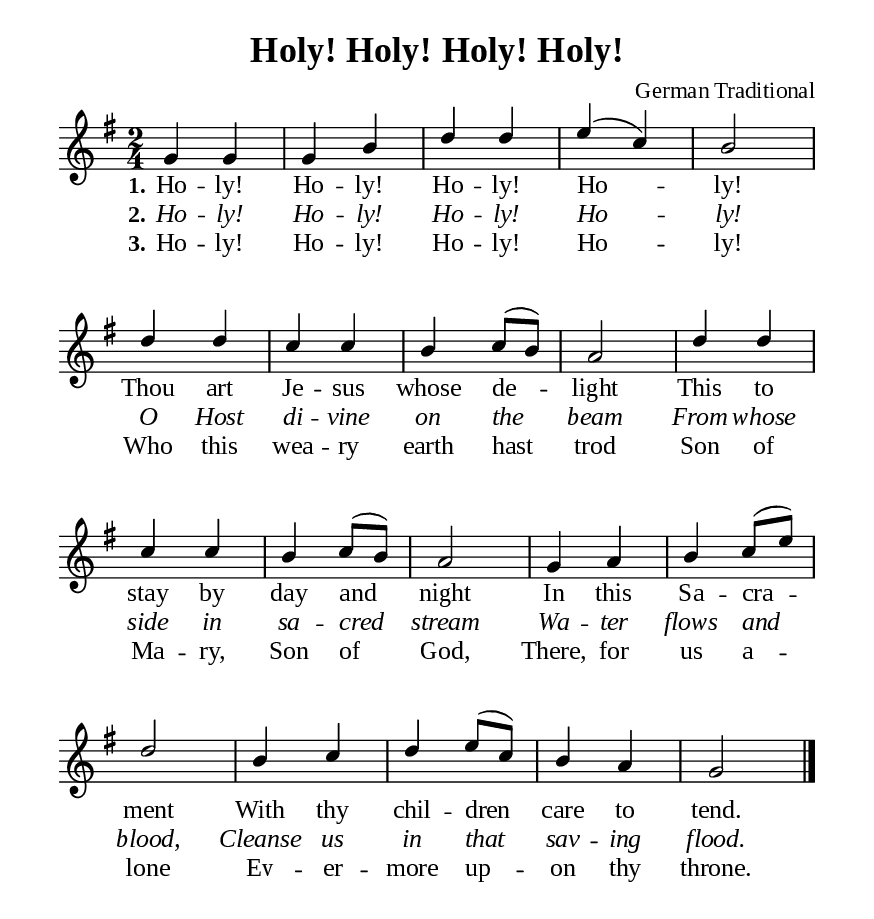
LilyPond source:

\version "2.18.2"

\header {
  title = "Holy! Holy! Holy! Holy!"
  composer = "German Traditional"
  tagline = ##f
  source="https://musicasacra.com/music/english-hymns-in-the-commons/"
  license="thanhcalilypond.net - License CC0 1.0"
}

global= {
  \key g \major
  \time 2/4
  \override Score.BarNumber.break-visibility = ##(#f #f #f)
  \override Lyrics.LyricSpace.minimum-distance = #3.0
}

\paper {
  #(set-paper-size "a5")
  top-margin = 10\mm
  bottom-marign = 10\mm
  left-margin = 10\mm
  right-margin = 10\mm
  indent = #0
  #(define fonts
	 (make-pango-font-tree "Liberation Serif"
	 		       "Liberation Serif"
			       "Liberation Serif"
			       (/ 20 20)))
  system-system-spacing = #'((basic-distance . 3) (padding . 5))
}

printItalic = \with {
  \override LyricText.font-shape = #'italic
}

% Verse music
musicVerseSoprano = \relative c'' {
  %{	01	%} g4 g |
  %{	02	%} g b |
  %{	03	%} d d |
  %{	04	%} e (c) |
  %{	05	%} b2 |
  %{	06	%} d4 d |
  %{	07	%} c c |
  %{	08	%} b c8 (b) |
  %{	09	%} a2 |
  %{	10	%} d4 d |
  %{	11	%} c c |
  %{	12	%} b c8 (b) |
  %{	13	%} a2 |
  %{	14	%} g4 a |
  %{	15	%} b c8 (e) |
  %{	16	%} d2 |
  %{	17	%} b4 c |
  %{	18	%} d e8 (c) |
  %{	19	%} b4 a |
  %{	20	%} g2 \bar "|."
}

% Verse lyrics
verseOne = \lyricmode {
  \set stanza = #"1."
  Ho -- ly! Ho -- ly! Ho -- ly! Ho -- ly!
  Thou art Je -- sus whose de -- light
  This to stay by day and night
  In this Sa -- cra -- ment
  With thy chil -- dren care to tend.
}

verseTwo = \lyricmode {
  \set stanza = #"2."
  Ho -- ly! Ho -- ly! Ho -- ly! Ho -- ly!
  O Host di -- vine on the beam
  From whose side in sa -- cred stream
  Wa -- ter flows and blood,
  Cleanse us in that sav -- ing flood.
}

verseThree = \lyricmode {
  \set stanza = #"3."
  Ho -- ly! Ho -- ly! Ho -- ly! Ho -- ly!
  Who this wea -- ry earth hast trod
  Son of Ma -- ry, Son of God,
  There, for us a -- lone
  Ev -- er -- more up -- on thy throne.
}

% Layout
\score {
    \new ChoirStaff <<
      \new Staff <<
        \clef "treble"
        \new Voice = "sopranos" { \global \stemUp \slurUp \musicVerseSoprano }
      >>
      \new Lyrics \lyricsto sopranos \verseOne
      \new Lyrics \printItalic \lyricsto sopranos \verseTwo
      \new Lyrics \lyricsto sopranos \verseThree
    >>
}
